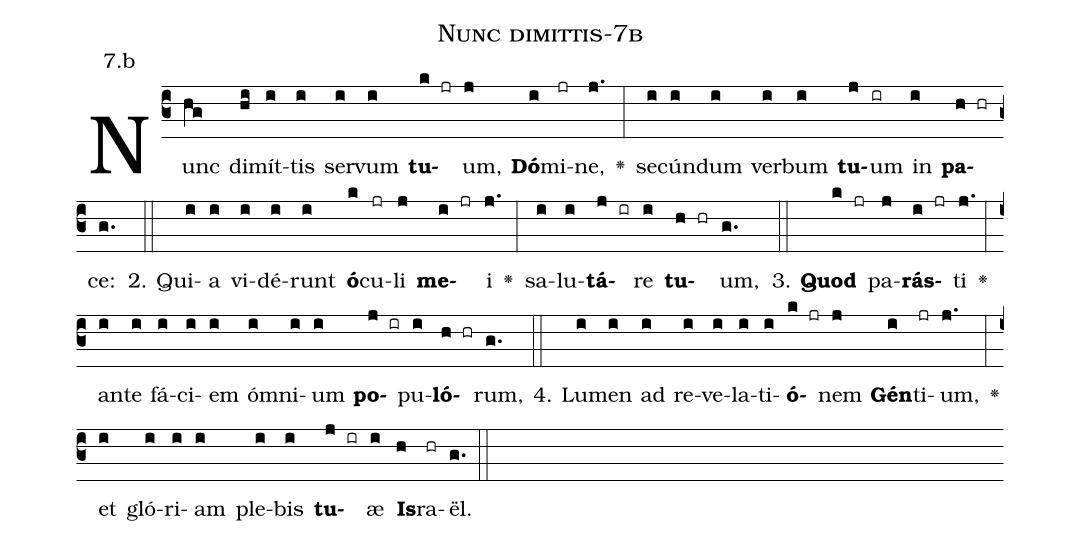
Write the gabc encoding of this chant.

name: Nunc dimittis-7b;
annotation: 7.b;
%%
(c3)Nunc(hg) di(hi)mít(i)tis(i) ser(i)vum(i) <b>tu</b>(k jr)um,(j) <b>Dó</b>(i)mi(jr)ne,(j.) <v>\greheightstar</v>(:) se(i)cún(i)dum(i) ver(i)bum(i) <b>tu</b>(j)um(ir) in(i) <b>pa</b>(h hr)ce:(g.) (::)
2. Qui(i)a(i) vi(i)dé(i)runt(i) <b>ó</b>(k)cu(jr)li(j) <b>me</b>(i jr)i(j.) <v>\greheightstar</v>(:) sa(i)lu(i)<b>tá</b>(j ir)re(i) <b>tu</b>(h hr)um,(g.) (::)
3. <b>Quod</b>(k jr) pa(j)<b>rás</b>(i jr)ti(j.) <v>\greheightstar</v>(:) an(i)te(i) fá(i)ci(i)em(i) óm(i)ni(i)um(i) <b>po</b>(j ir)pu(i)<b>ló</b>(h hr)rum,(g.) (::)
4. Lu(i)men(i) ad(i) re(i)ve(i)la(i)ti(i)<b>ó</b>(k jr)nem(j) <b>Gén</b>(i)ti(jr)um,(j.) <v>\greheightstar</v>(:) et(i) gló(i)ri(i)am(i) ple(i)bis(i) <b>tu</b>(j ir)æ(i) <b>Is</b>(h)ra(hr)ël.(g.) (::)
